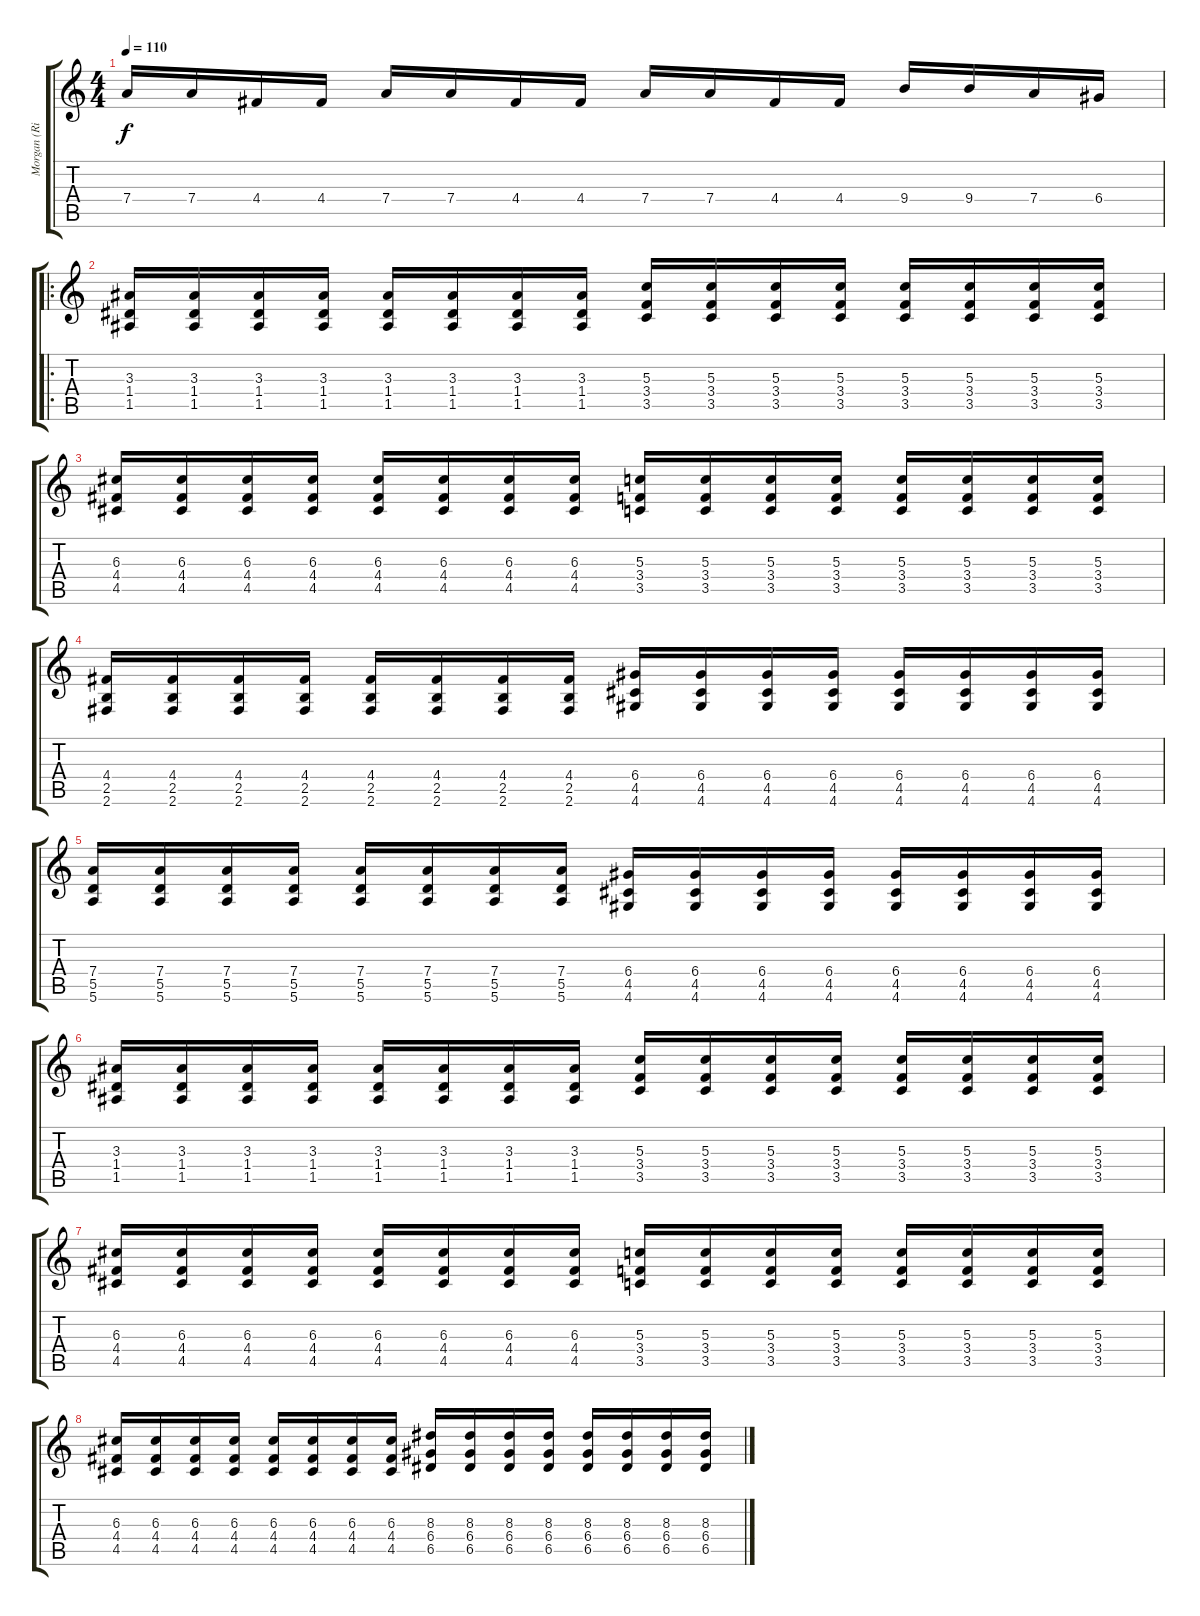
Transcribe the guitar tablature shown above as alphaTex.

\track ("Morgan (Ritmo)" "Morgan (Ri") {instrument distortionguitar}
\staff {score tabs}
\tuning (E4 B3 G3 D3 A2 E2) {hide}
\ts (4 4)
\tempo 110
\clef g2
\ks c
7.4.16{dy f} 7.4.16 4.4.16 4.4.16 7.4.16 7.4.16 4.4.16 4.4.16 7.4.16 7.4.16 4.4.16 4.4.16 9.4.16 9.4.16 7.4.16 6.4.16 |
\ro
(3.3 1.4 1.5).16 (3.3 1.4 1.5).16 (3.3 1.4 1.5).16 (3.3 1.4 1.5).16 (3.3 1.4 1.5).16 (3.3 1.4 1.5).16 (3.3 1.4 1.5).16 (3.3 1.4 1.5).16 (5.3 3.4 3.5).16 (5.3 3.4 3.5).16 (5.3 3.4 3.5).16 (5.3 3.4 3.5).16 (5.3 3.4 3.5).16 (5.3 3.4 3.5).16 (5.3 3.4 3.5).16 (5.3 3.4 3.5).16 |
(6.3 4.4 4.5).16 (6.3 4.4 4.5).16 (6.3 4.4 4.5).16 (6.3 4.4 4.5).16 (6.3 4.4 4.5).16 (6.3 4.4 4.5).16 (6.3 4.4 4.5).16 (6.3 4.4 4.5).16 (5.3 3.4 3.5).16 (5.3 3.4 3.5).16 (5.3 3.4 3.5).16 (5.3 3.4 3.5).16 (5.3 3.4 3.5).16 (5.3 3.4 3.5).16 (5.3 3.4 3.5).16 (5.3 3.4 3.5).16 |
(4.4 2.5 2.6).16 (4.4 2.5 2.6).16 (4.4 2.5 2.6).16 (4.4 2.5 2.6).16 (4.4 2.5 2.6).16 (4.4 2.5 2.6).16 (4.4 2.5 2.6).16 (4.4 2.5 2.6).16 (6.4 4.5 4.6).16 (6.4 4.5 4.6).16 (6.4 4.5 4.6).16 (6.4 4.5 4.6).16 (6.4 4.5 4.6).16 (6.4 4.5 4.6).16 (6.4 4.5 4.6).16 (6.4 4.5 4.6).16 |
(7.4 5.5 5.6).16 (7.4 5.5 5.6).16 (7.4 5.5 5.6).16 (7.4 5.5 5.6).16 (7.4 5.5 5.6).16 (7.4 5.5 5.6).16 (7.4 5.5 5.6).16 (7.4 5.5 5.6).16 (6.4 4.5 4.6).16 (6.4 4.5 4.6).16 (6.4 4.5 4.6).16 (6.4 4.5 4.6).16 (6.4 4.5 4.6).16 (6.4 4.5 4.6).16 (6.4 4.5 4.6).16 (6.4 4.5 4.6).16 |
(3.3 1.4 1.5).16 (3.3 1.4 1.5).16 (3.3 1.4 1.5).16 (3.3 1.4 1.5).16 (3.3 1.4 1.5).16 (3.3 1.4 1.5).16 (3.3 1.4 1.5).16 (3.3 1.4 1.5).16 (5.3 3.4 3.5).16 (5.3 3.4 3.5).16 (5.3 3.4 3.5).16 (5.3 3.4 3.5).16 (5.3 3.4 3.5).16 (5.3 3.4 3.5).16 (5.3 3.4 3.5).16 (5.3 3.4 3.5).16 |
(6.3 4.4 4.5).16 (6.3 4.4 4.5).16 (6.3 4.4 4.5).16 (6.3 4.4 4.5).16 (6.3 4.4 4.5).16 (6.3 4.4 4.5).16 (6.3 4.4 4.5).16 (6.3 4.4 4.5).16 (5.3 3.4 3.5).16 (5.3 3.4 3.5).16 (5.3 3.4 3.5).16 (5.3 3.4 3.5).16 (5.3 3.4 3.5).16 (5.3 3.4 3.5).16 (5.3 3.4 3.5).16 (5.3 3.4 3.5).16 |
(6.3 4.4 4.5).16 (6.3 4.4 4.5).16 (6.3 4.4 4.5).16 (6.3 4.4 4.5).16 (6.3 4.4 4.5).16 (6.3 4.4 4.5).16 (6.3 4.4 4.5).16 (6.3 4.4 4.5).16 (8.3 6.4 6.5).16 (8.3 6.4 6.5).16 (8.3 6.4 6.5).16 (8.3 6.4 6.5).16 (8.3 6.4 6.5).16 (8.3 6.4 6.5).16 (8.3 6.4 6.5).16 (8.3 6.4 6.5).16
